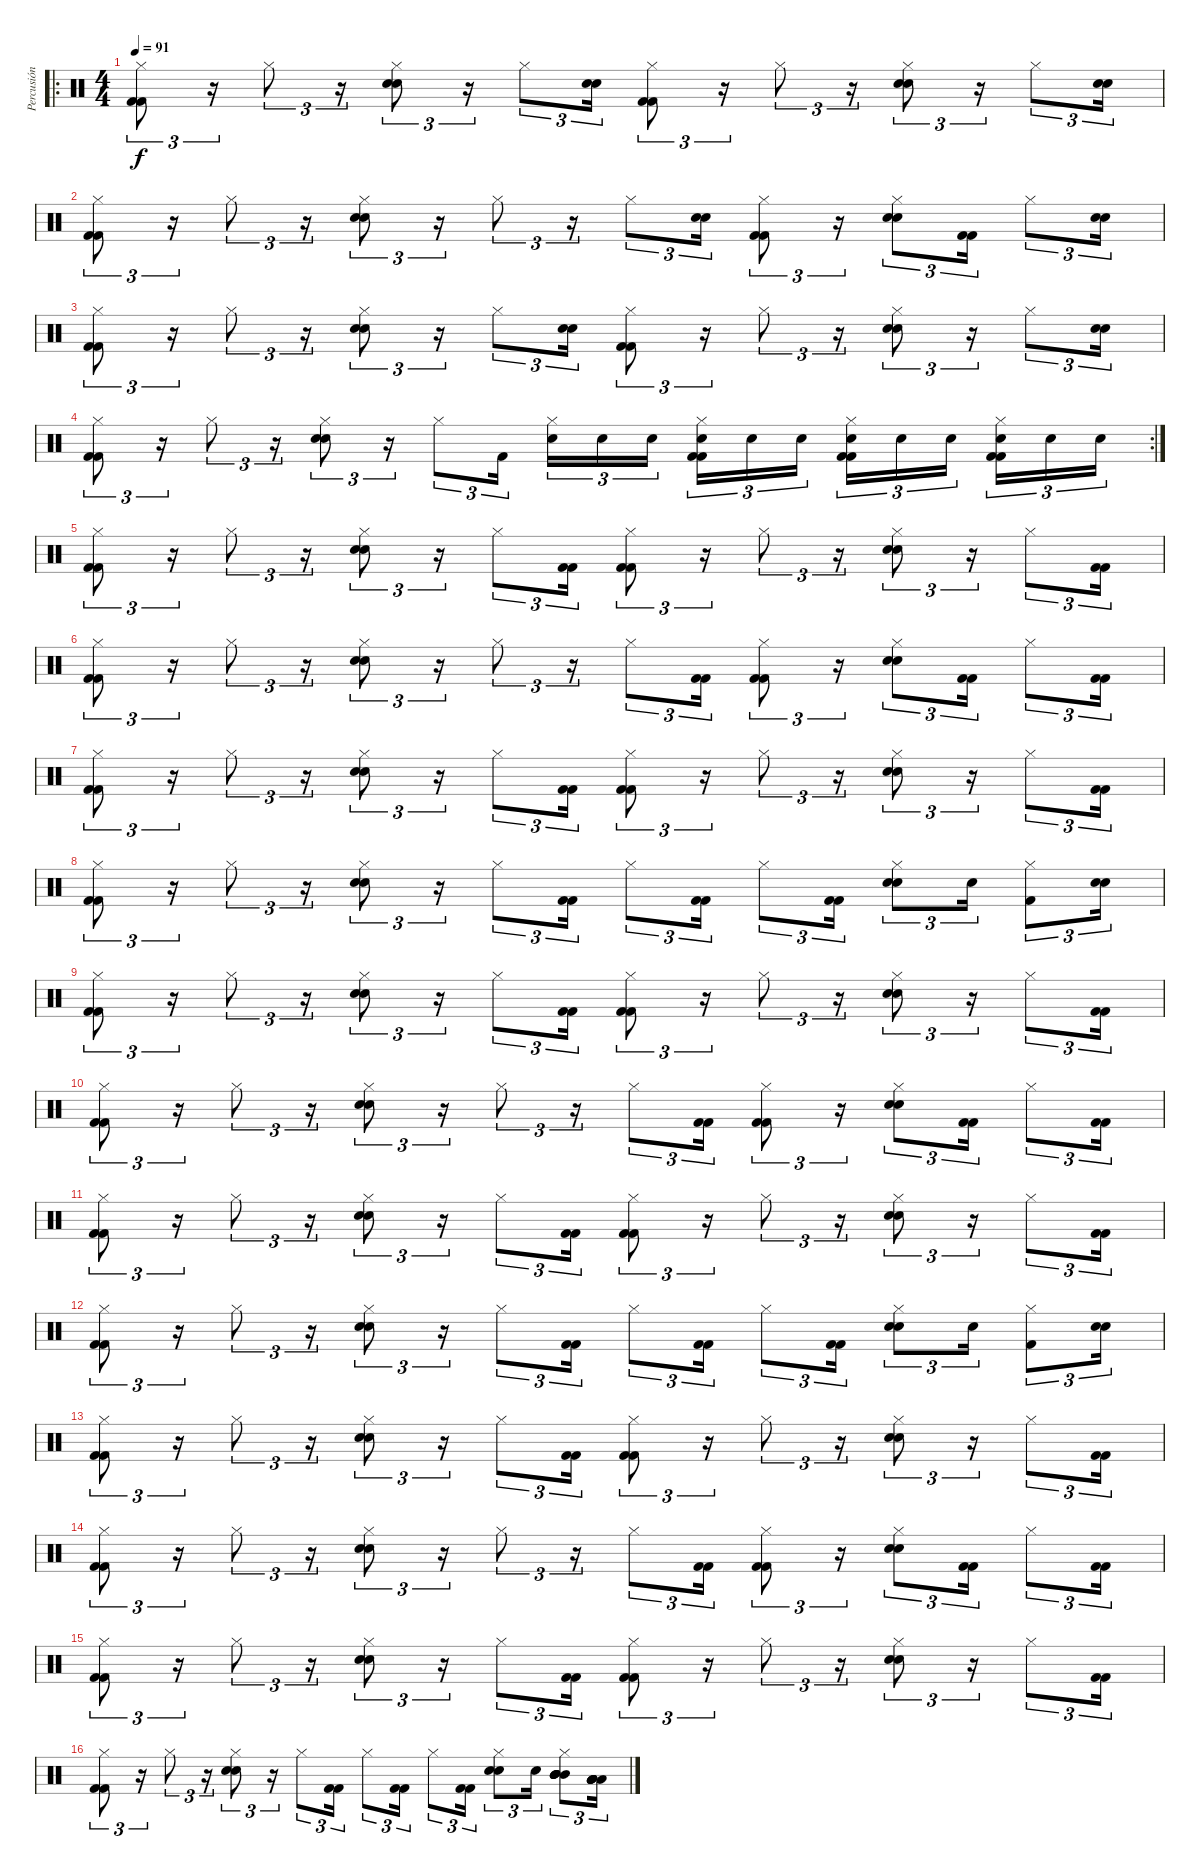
\track ("Percusión" "Percusión") {instrument percussion}
\staff {score}
\articulation defaults
\ro
\ts (4 4)
\tempo 91
\clef neutral
\ks c
("Hi-Hat (closed)" "Kick (hit) 2" "Kick (hit) 2").8{tu (3 2) dy f} r.16{tu (3 2)} "Hi-Hat (closed)".8{tu (3 2)} r.16{tu (3 2)} ("Hi-Hat (closed)" "Electric Snare (hit)" "Electric Snare (hit)").8{tu (3 2)} r.16{tu (3 2)} "Hi-Hat (closed)".8{tu (3 2)} ("Electric Snare (hit)" "Electric Snare (hit)").16{tu (3 2)} ("Hi-Hat (closed)" "Kick (hit) 2" "Kick (hit) 2").8{tu (3 2)} r.16{tu (3 2)} "Hi-Hat (closed)".8{tu (3 2)} r.16{tu (3 2)} ("Hi-Hat (closed)" "Electric Snare (hit)" "Electric Snare (hit)").8{tu (3 2)} r.16{tu (3 2)} "Hi-Hat (closed)".8{tu (3 2)} ("Electric Snare (hit)" "Electric Snare (hit)").16{tu (3 2)} |
("Hi-Hat (closed)" "Kick (hit) 2" "Kick (hit) 2").8{tu (3 2)} r.16{tu (3 2)} "Hi-Hat (closed)".8{tu (3 2)} r.16{tu (3 2)} ("Hi-Hat (closed)" "Electric Snare (hit)" "Electric Snare (hit)").8{tu (3 2)} r.16{tu (3 2)} "Hi-Hat (closed)".8{tu (3 2)} r.16{tu (3 2)} "Hi-Hat (closed)".8{tu (3 2)} ("Electric Snare (hit)" "Electric Snare (hit)").16{tu (3 2)} ("Hi-Hat (closed)" "Kick (hit) 2" "Kick (hit) 2").8{tu (3 2)} r.16{tu (3 2)} ("Hi-Hat (closed)" "Electric Snare (hit)" "Electric Snare (hit)").8{tu (3 2)} ("Kick (hit) 2" "Kick (hit) 2").16{tu (3 2)} "Hi-Hat (closed)".8{tu (3 2)} ("Electric Snare (hit)" "Electric Snare (hit)").16{tu (3 2)} |
("Hi-Hat (closed)" "Kick (hit) 2" "Kick (hit) 2").8{tu (3 2)} r.16{tu (3 2)} "Hi-Hat (closed)".8{tu (3 2)} r.16{tu (3 2)} ("Hi-Hat (closed)" "Electric Snare (hit)" "Electric Snare (hit)").8{tu (3 2)} r.16{tu (3 2)} "Hi-Hat (closed)".8{tu (3 2)} ("Electric Snare (hit)" "Electric Snare (hit)").16{tu (3 2)} ("Hi-Hat (closed)" "Kick (hit) 2" "Kick (hit) 2").8{tu (3 2)} r.16{tu (3 2)} "Hi-Hat (closed)".8{tu (3 2)} r.16{tu (3 2)} ("Hi-Hat (closed)" "Electric Snare (hit)" "Electric Snare (hit)").8{tu (3 2)} r.16{tu (3 2)} "Hi-Hat (closed)".8{tu (3 2)} ("Electric Snare (hit)" "Electric Snare (hit)").16{tu (3 2)} |
\rc 2
("Hi-Hat (closed)" "Kick (hit) 2" "Kick (hit) 2").8{tu (3 2)} r.16{tu (3 2)} "Hi-Hat (closed)".8{tu (3 2)} r.16{tu (3 2)} ("Hi-Hat (closed)" "Electric Snare (hit)" "Electric Snare (hit)").8{tu (3 2)} r.16{tu (3 2)} "Hi-Hat (closed)".8{tu (3 2)} "Kick (hit) 2".16{tu (3 2)} ("Hi-Hat (closed)" "Electric Snare (hit)").16{tu (3 2)} "Electric Snare (hit)".16{tu (3 2)} "Electric Snare (hit)".16{tu (3 2)} ("Hi-Hat (closed)" "Electric Snare (hit)" "Kick (hit) 2" "Kick (hit) 2").16{tu (3 2)} "Electric Snare (hit)".16{tu (3 2)} "Electric Snare (hit)".16{tu (3 2)} ("Hi-Hat (closed)" "Electric Snare (hit)" "Kick (hit) 2" "Kick (hit) 2").16{tu (3 2)} "Electric Snare (hit)".16{tu (3 2)} "Electric Snare (hit)".16{tu (3 2)} ("Hi-Hat (closed)" "Electric Snare (hit)" "Kick (hit) 2" "Kick (hit) 2").16{tu (3 2)} "Electric Snare (hit)".16{tu (3 2)} "Electric Snare (hit)".16{tu (3 2)} |
("Hi-Hat (closed)" "Kick (hit) 2" "Kick (hit) 2").8{tu (3 2)} r.16{tu (3 2)} "Hi-Hat (closed)".8{tu (3 2)} r.16{tu (3 2)} ("Hi-Hat (closed)" "Electric Snare (hit)" "Electric Snare (hit)").8{tu (3 2)} r.16{tu (3 2)} "Hi-Hat (closed)".8{tu (3 2)} ("Kick (hit) 2" "Kick (hit) 2").16{tu (3 2)} ("Hi-Hat (closed)" "Kick (hit) 2" "Kick (hit) 2").8{tu (3 2)} r.16{tu (3 2)} "Hi-Hat (closed)".8{tu (3 2)} r.16{tu (3 2)} ("Hi-Hat (closed)" "Electric Snare (hit)" "Electric Snare (hit)").8{tu (3 2)} r.16{tu (3 2)} "Hi-Hat (closed)".8{tu (3 2)} ("Kick (hit) 2" "Kick (hit) 2").16{tu (3 2)} |
("Hi-Hat (closed)" "Kick (hit) 2" "Kick (hit) 2").8{tu (3 2)} r.16{tu (3 2)} "Hi-Hat (closed)".8{tu (3 2)} r.16{tu (3 2)} ("Hi-Hat (closed)" "Electric Snare (hit)" "Electric Snare (hit)").8{tu (3 2)} r.16{tu (3 2)} "Hi-Hat (closed)".8{tu (3 2)} r.16{tu (3 2)} "Hi-Hat (closed)".8{tu (3 2)} ("Kick (hit) 2" "Kick (hit) 2").16{tu (3 2)} ("Hi-Hat (closed)" "Kick (hit) 2" "Kick (hit) 2").8{tu (3 2)} r.16{tu (3 2)} ("Hi-Hat (closed)" "Electric Snare (hit)" "Electric Snare (hit)").8{tu (3 2)} ("Kick (hit) 2" "Kick (hit) 2").16{tu (3 2)} "Hi-Hat (closed)".8{tu (3 2)} ("Kick (hit) 2" "Kick (hit) 2").16{tu (3 2)} |
("Hi-Hat (closed)" "Kick (hit) 2" "Kick (hit) 2").8{tu (3 2)} r.16{tu (3 2)} "Hi-Hat (closed)".8{tu (3 2)} r.16{tu (3 2)} ("Hi-Hat (closed)" "Electric Snare (hit)" "Electric Snare (hit)").8{tu (3 2)} r.16{tu (3 2)} "Hi-Hat (closed)".8{tu (3 2)} ("Kick (hit) 2" "Kick (hit) 2").16{tu (3 2)} ("Hi-Hat (closed)" "Kick (hit) 2" "Kick (hit) 2").8{tu (3 2)} r.16{tu (3 2)} "Hi-Hat (closed)".8{tu (3 2)} r.16{tu (3 2)} ("Hi-Hat (closed)" "Electric Snare (hit)" "Electric Snare (hit)").8{tu (3 2)} r.16{tu (3 2)} "Hi-Hat (closed)".8{tu (3 2)} ("Kick (hit) 2" "Kick (hit) 2").16{tu (3 2)} |
("Hi-Hat (closed)" "Kick (hit) 2" "Kick (hit) 2").8{tu (3 2)} r.16{tu (3 2)} "Hi-Hat (closed)".8{tu (3 2)} r.16{tu (3 2)} ("Hi-Hat (closed)" "Electric Snare (hit)" "Electric Snare (hit)").8{tu (3 2)} r.16{tu (3 2)} "Hi-Hat (closed)".8{tu (3 2)} ("Kick (hit) 2" "Kick (hit) 2").16{tu (3 2)} "Hi-Hat (closed)".8{tu (3 2)} ("Kick (hit) 2" "Kick (hit) 2").16{tu (3 2)} "Hi-Hat (closed)".8{tu (3 2)} ("Kick (hit) 2" "Kick (hit) 2").16{tu (3 2)} ("Hi-Hat (closed)" "Electric Snare (hit)" "Electric Snare (hit)").8{tu (3 2)} "Electric Snare (hit)".16{tu (3 2)} ("Hi-Hat (closed)" "Kick (hit) 2").8{tu (3 2)} ("Electric Snare (hit)" "Electric Snare (hit)").16{tu (3 2)} |
("Hi-Hat (closed)" "Kick (hit) 2" "Kick (hit) 2").8{tu (3 2)} r.16{tu (3 2)} "Hi-Hat (closed)".8{tu (3 2)} r.16{tu (3 2)} ("Hi-Hat (closed)" "Electric Snare (hit)" "Electric Snare (hit)").8{tu (3 2)} r.16{tu (3 2)} "Hi-Hat (closed)".8{tu (3 2)} ("Kick (hit) 2" "Kick (hit) 2").16{tu (3 2)} ("Hi-Hat (closed)" "Kick (hit) 2" "Kick (hit) 2").8{tu (3 2)} r.16{tu (3 2)} "Hi-Hat (closed)".8{tu (3 2)} r.16{tu (3 2)} ("Hi-Hat (closed)" "Electric Snare (hit)" "Electric Snare (hit)").8{tu (3 2)} r.16{tu (3 2)} "Hi-Hat (closed)".8{tu (3 2)} ("Kick (hit) 2" "Kick (hit) 2").16{tu (3 2)} |
("Hi-Hat (closed)" "Kick (hit) 2" "Kick (hit) 2").8{tu (3 2)} r.16{tu (3 2)} "Hi-Hat (closed)".8{tu (3 2)} r.16{tu (3 2)} ("Hi-Hat (closed)" "Electric Snare (hit)" "Electric Snare (hit)").8{tu (3 2)} r.16{tu (3 2)} "Hi-Hat (closed)".8{tu (3 2)} r.16{tu (3 2)} "Hi-Hat (closed)".8{tu (3 2)} ("Kick (hit) 2" "Kick (hit) 2").16{tu (3 2)} ("Hi-Hat (closed)" "Kick (hit) 2" "Kick (hit) 2").8{tu (3 2)} r.16{tu (3 2)} ("Hi-Hat (closed)" "Electric Snare (hit)" "Electric Snare (hit)").8{tu (3 2)} ("Kick (hit) 2" "Kick (hit) 2").16{tu (3 2)} "Hi-Hat (closed)".8{tu (3 2)} ("Kick (hit) 2" "Kick (hit) 2").16{tu (3 2)} |
("Hi-Hat (closed)" "Kick (hit) 2" "Kick (hit) 2").8{tu (3 2)} r.16{tu (3 2)} "Hi-Hat (closed)".8{tu (3 2)} r.16{tu (3 2)} ("Hi-Hat (closed)" "Electric Snare (hit)" "Electric Snare (hit)").8{tu (3 2)} r.16{tu (3 2)} "Hi-Hat (closed)".8{tu (3 2)} ("Kick (hit) 2" "Kick (hit) 2").16{tu (3 2)} ("Hi-Hat (closed)" "Kick (hit) 2" "Kick (hit) 2").8{tu (3 2)} r.16{tu (3 2)} "Hi-Hat (closed)".8{tu (3 2)} r.16{tu (3 2)} ("Hi-Hat (closed)" "Electric Snare (hit)" "Electric Snare (hit)").8{tu (3 2)} r.16{tu (3 2)} "Hi-Hat (closed)".8{tu (3 2)} ("Kick (hit) 2" "Kick (hit) 2").16{tu (3 2)} |
("Hi-Hat (closed)" "Kick (hit) 2" "Kick (hit) 2").8{tu (3 2)} r.16{tu (3 2)} "Hi-Hat (closed)".8{tu (3 2)} r.16{tu (3 2)} ("Hi-Hat (closed)" "Electric Snare (hit)" "Electric Snare (hit)").8{tu (3 2)} r.16{tu (3 2)} "Hi-Hat (closed)".8{tu (3 2)} ("Kick (hit) 2" "Kick (hit) 2").16{tu (3 2)} "Hi-Hat (closed)".8{tu (3 2)} ("Kick (hit) 2" "Kick (hit) 2").16{tu (3 2)} "Hi-Hat (closed)".8{tu (3 2)} ("Kick (hit) 2" "Kick (hit) 2").16{tu (3 2)} ("Hi-Hat (closed)" "Electric Snare (hit)" "Electric Snare (hit)").8{tu (3 2)} "Electric Snare (hit)".16{tu (3 2)} ("Hi-Hat (closed)" "Kick (hit) 2").8{tu (3 2)} ("Electric Snare (hit)" "Electric Snare (hit)").16{tu (3 2)} |
("Hi-Hat (closed)" "Kick (hit) 2" "Kick (hit) 2").8{tu (3 2)} r.16{tu (3 2)} "Hi-Hat (closed)".8{tu (3 2)} r.16{tu (3 2)} ("Hi-Hat (closed)" "Electric Snare (hit)" "Electric Snare (hit)").8{tu (3 2)} r.16{tu (3 2)} "Hi-Hat (closed)".8{tu (3 2)} ("Kick (hit) 2" "Kick (hit) 2").16{tu (3 2)} ("Hi-Hat (closed)" "Kick (hit) 2" "Kick (hit) 2").8{tu (3 2)} r.16{tu (3 2)} "Hi-Hat (closed)".8{tu (3 2)} r.16{tu (3 2)} ("Hi-Hat (closed)" "Electric Snare (hit)" "Electric Snare (hit)").8{tu (3 2)} r.16{tu (3 2)} "Hi-Hat (closed)".8{tu (3 2)} ("Kick (hit) 2" "Kick (hit) 2").16{tu (3 2)} |
("Hi-Hat (closed)" "Kick (hit) 2" "Kick (hit) 2").8{tu (3 2)} r.16{tu (3 2)} "Hi-Hat (closed)".8{tu (3 2)} r.16{tu (3 2)} ("Hi-Hat (closed)" "Electric Snare (hit)" "Electric Snare (hit)").8{tu (3 2)} r.16{tu (3 2)} "Hi-Hat (closed)".8{tu (3 2)} r.16{tu (3 2)} "Hi-Hat (closed)".8{tu (3 2)} ("Kick (hit) 2" "Kick (hit) 2").16{tu (3 2)} ("Hi-Hat (closed)" "Kick (hit) 2" "Kick (hit) 2").8{tu (3 2)} r.16{tu (3 2)} ("Hi-Hat (closed)" "Electric Snare (hit)" "Electric Snare (hit)").8{tu (3 2)} ("Kick (hit) 2" "Kick (hit) 2").16{tu (3 2)} "Hi-Hat (closed)".8{tu (3 2)} ("Kick (hit) 2" "Kick (hit) 2").16{tu (3 2)} |
("Hi-Hat (closed)" "Kick (hit) 2" "Kick (hit) 2").8{tu (3 2)} r.16{tu (3 2)} "Hi-Hat (closed)".8{tu (3 2)} r.16{tu (3 2)} ("Hi-Hat (closed)" "Electric Snare (hit)" "Electric Snare (hit)").8{tu (3 2)} r.16{tu (3 2)} "Hi-Hat (closed)".8{tu (3 2)} ("Kick (hit) 2" "Kick (hit) 2").16{tu (3 2)} ("Hi-Hat (closed)" "Kick (hit) 2" "Kick (hit) 2").8{tu (3 2)} r.16{tu (3 2)} "Hi-Hat (closed)".8{tu (3 2)} r.16{tu (3 2)} ("Hi-Hat (closed)" "Electric Snare (hit)" "Electric Snare (hit)").8{tu (3 2)} r.16{tu (3 2)} "Hi-Hat (closed)".8{tu (3 2)} ("Kick (hit) 2" "Kick (hit) 2").16{tu (3 2)} |
("Hi-Hat (closed)" "Kick (hit) 2" "Kick (hit) 2").8{tu (3 2)} r.16{tu (3 2)} "Hi-Hat (closed)".8{tu (3 2)} r.16{tu (3 2)} ("Hi-Hat (closed)" "Electric Snare (hit)" "Electric Snare (hit)").8{tu (3 2)} r.16{tu (3 2)} "Hi-Hat (closed)".8{tu (3 2)} ("Kick (hit) 2" "Kick (hit) 2").16{tu (3 2)} "Hi-Hat (closed)".8{tu (3 2)} ("Kick (hit) 2" "Kick (hit) 2").16{tu (3 2)} "Hi-Hat (closed)".8{tu (3 2)} ("Kick (hit) 2" "Kick (hit) 2").16{tu (3 2)} ("Hi-Hat (closed)" "Electric Snare (hit)" "Electric Snare (hit)").8{tu (3 2)} "Electric Snare (hit)".16{tu (3 2)} ("Hi-Hat (closed)" "Mid Tom (hit)" "Mid Tom (hit)" "Mid Tom (hit)" "Mid Tom (hit)" "Mid Tom (hit)").8{tu (3 2)} ("Low Tom (hit)" "Low Tom (hit)" "Low Tom (hit)" "Low Tom (hit)" "Low Tom (hit)").16{tu (3 2)}
